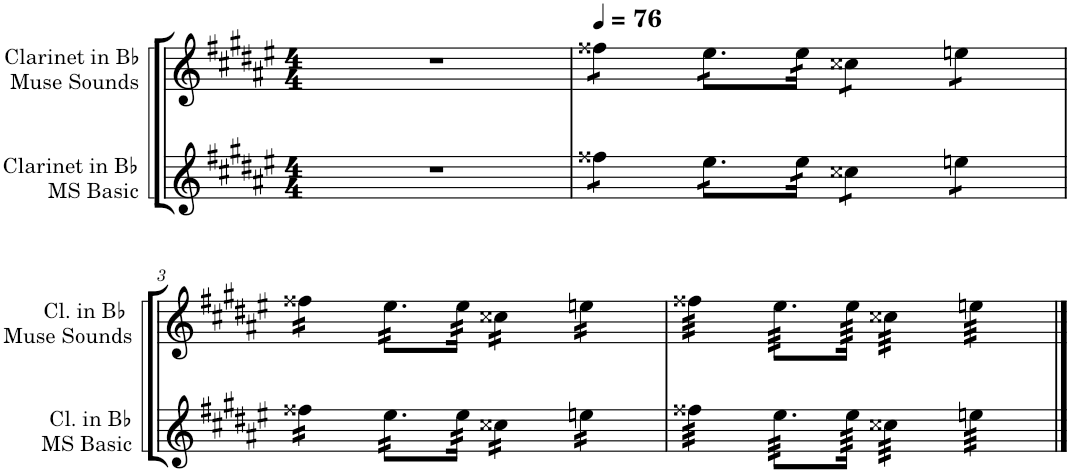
**kern	**kern
*part2	*part1
*staff2	*staff1
*I"Clarinet in Bb  MS Basic	*I"Clarinet in Bb Muse Sounds
*I'Cl. in Bb  MS Basic	*I'Cl. in Bb   Muse Sounds
*clefG2	*clefG2
*Trd1c2	*Trd1c2
*k[f#c#g#d#a#e#]	*k[f#c#g#d#a#e#]
*M4/4	*M4/4
=1	=1
1r	1r
=2	=2
*	*MM76
*tremolo	*
*	*tremolo
8ff##X\L	8ff##X\L
8ff##X\J	8ff##X\J
16ee#\LL	16ee#\LL
16ee#\	16ee#\
16ee#\JJ	16ee#\JJ
32ee#\	32ee#\
32ee#\JJJ	32ee#\JJJ
8cc##X\L	8cc##X\L
8cc##X\J	8cc##X\J
8een\L	8een\L
8een\J	8een\J
!!LO:LB:g=z
=3	=3
16ff##X\LL	16ff##X\LL
16ff##X\	16ff##X\
16ff##X\	16ff##X\
16ff##X\JJ	16ff##X\JJ
32ee#\LLL	32ee#\LLL
32ee#\	32ee#\
32ee#\	32ee#\
32ee#\	32ee#\
32ee#\	32ee#\
32ee#\JJJ	32ee#\JJJ
64ee#\	64ee#\
64ee#\	64ee#\
64ee#\	64ee#\
64ee#\JJJJ	64ee#\JJJJ
16cc##X\LL	16cc##X\LL
16cc##X\	16cc##X\
16cc##X\	16cc##X\
16cc##X\JJ	16cc##X\JJ
16een\LL	16een\LL
16een\	16een\
16een\	16een\
16een\JJ	16een\JJ
=4	=4
32ff##X\LLL	32ff##X\LLL
32ff##X\	32ff##X\
32ff##X\	32ff##X\
32ff##X\	32ff##X\
32ff##X\	32ff##X\
32ff##X\	32ff##X\
32ff##X\	32ff##X\
32ff##X\JJJ	32ff##X\JJJ
64ee#\LLLL	64ee#\LLLL
64ee#\	64ee#\
64ee#\	64ee#\
64ee#\	64ee#\
64ee#\	64ee#\
64ee#\	64ee#\
64ee#\	64ee#\
64ee#\	64ee#\
64ee#\	64ee#\
64ee#\	64ee#\
64ee#\	64ee#\
64ee#\JJJJ	64ee#\JJJJ
128ee#\	128ee#\
128ee#\	128ee#\
128ee#\	128ee#\
128ee#\	128ee#\
128ee#\	128ee#\
128ee#\	128ee#\
128ee#\	128ee#\
128ee#\JJJJJ	128ee#\JJJJJ
32cc##X\LLL	32cc##X\LLL
32cc##X\	32cc##X\
32cc##X\	32cc##X\
32cc##X\	32cc##X\
32cc##X\	32cc##X\
32cc##X\	32cc##X\
32cc##X\	32cc##X\
32cc##X\JJJ	32cc##X\JJJ
32een\LLL	32een\LLL
32een\	32een\
32een\	32een\
32een\	32een\
32een\	32een\
32een\	32een\
32een\	32een\
32een\JJJ	32een\JJJ
*	*Xtremolo
*Xtremolo	*
==	==
*-	*-
